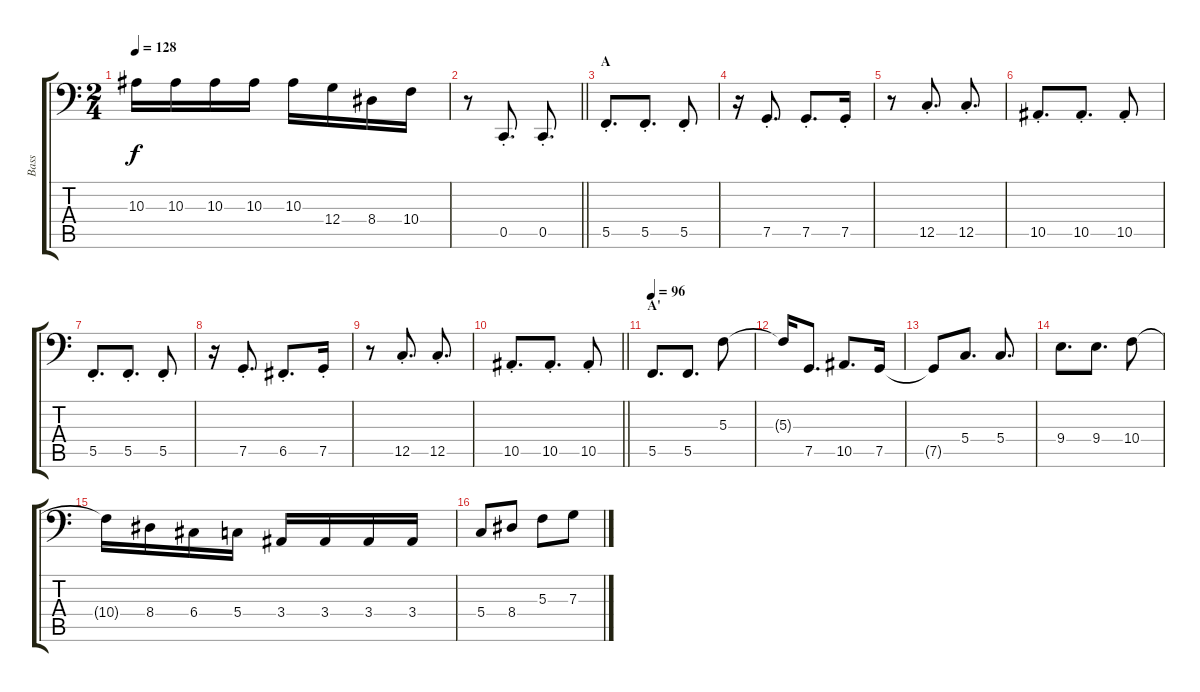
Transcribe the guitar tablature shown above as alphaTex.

\track ("Bass" "Bass") {instrument electricbasspick}
\staff {score tabs}
\tuning (Bb2 F2 C2 G1 C1 A0) {hide}
\ts (2 4)
\tempo 128
\clef f4
\ks c
10.3.16{dy f} 10.3.16 10.3.16 10.3.16 10.3.16 12.4.16 8.4.16 10.4.16 |
\barLineRight lightlight
r.8 0.5{st}.8{d} 0.5{st}.8{d} |
\section ("" "A")
5.5{st}.8{d} 5.5{st}.8{d} 5.5{st}.8 |
r.16 7.5{st}.8{d} 7.5{st}.8{d} 7.5{st}.16 |
r.8 12.5{st}.8{d} 12.5{st}.8{d} |
10.5{st}.8{d} 10.5{st}.8{d} 10.5{st}.8 |
5.5{st}.8{d} 5.5{st}.8{d} 5.5{st}.8 |
r.16 7.5{st}.8{d} 6.5{st}.8{d} 7.5{st}.16 |
r.8 12.5{st}.8{d} 12.5{st}.8{d} |
\barLineRight lightlight
10.5{st}.8{d} 10.5{st}.8{d} 10.5{st}.8 |
\section ("" "A'")
\tempo 96
5.5.8{d} 5.5.8{d} 5.3.8 |
5.3{t}.16 7.5.8{d} 10.5.8{d} 7.5.16 |
7.5{t}.8 5.4.8{d} 5.4.8{d} |
9.4.8{d} 9.4.8{d} 10.4.8 |
10.4{t}.16 8.4.16 6.4.16 5.4.16 3.4.16 3.4.16 3.4.16 3.4.16 |
5.4.8 8.4.8 5.3.8 7.3.8
